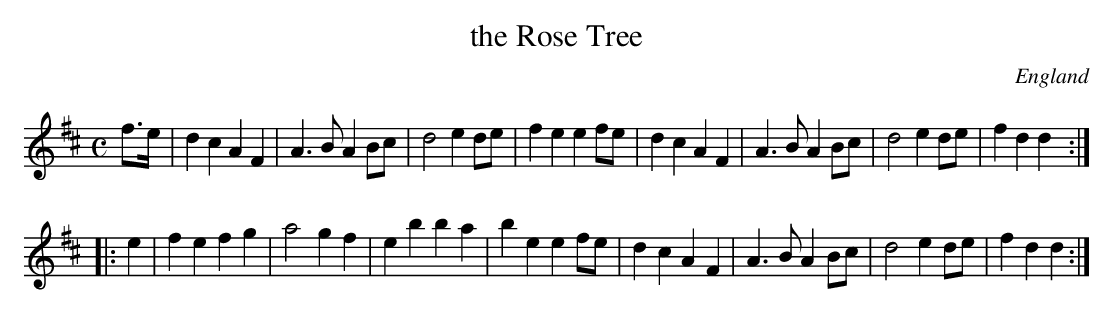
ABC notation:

X:1
T:the Rose Tree
M:C
O:England
K:D
f>e|d2c2 A2F2|A3B A2Bc|d4 e2de|f2e2 e2fe|\
d2c2 A2F2|A3B A2Bc|d4 e2de|f2d2 d2:|
|:e2|f2e2 f2g2|a4 g2f2|e2b2 b2a2|b2e2 e2fe|\
d2c2 A2F2|A3B A2Bc|d4 e2de|f2d2d2:|
